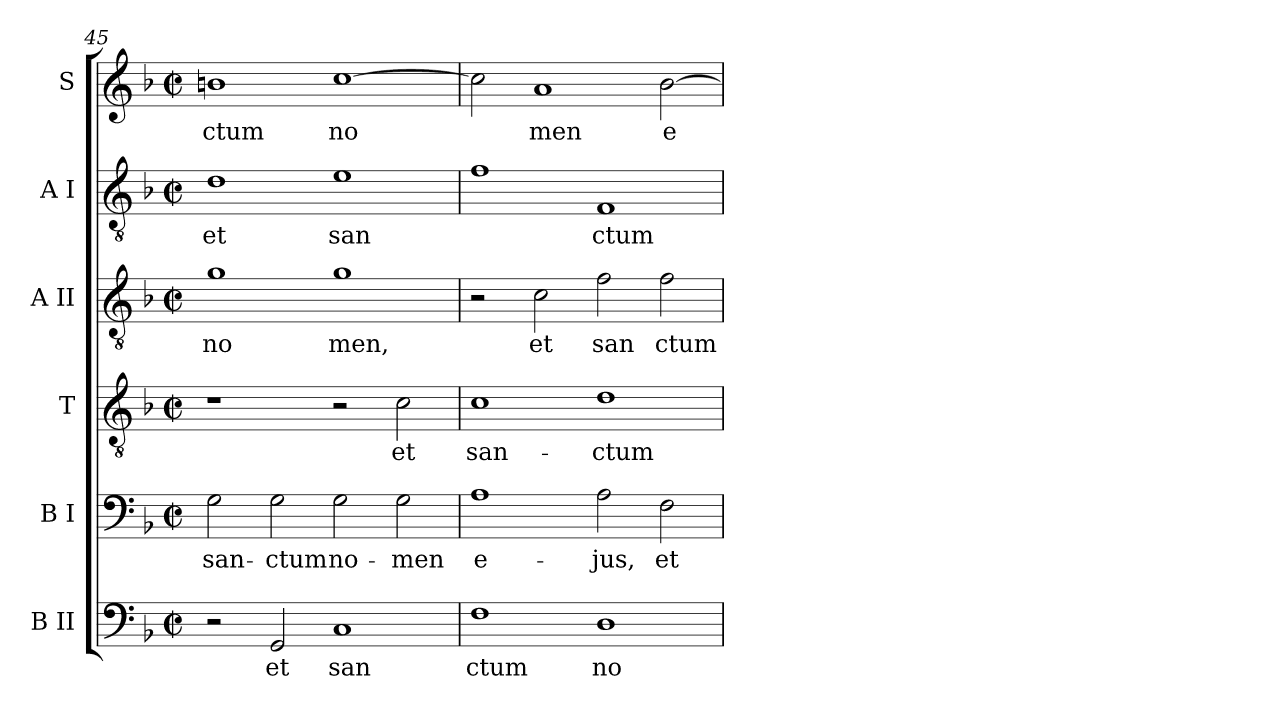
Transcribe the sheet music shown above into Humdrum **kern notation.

**kern	**text	**kern	**text	**kern	**text	**kern	**text	**kern	**text	**kern	**text
*part6	*part6	*part5	*part5	*part4	*part4	*part3	*part3	*part2	*part2	*part1	*part1
*staff6	*staff6	*staff5	*staff5	*staff4	*staff4	*staff3	*staff3	*staff2	*staff2	*staff1	*staff1
*I"B II	*	*I"B I	*	*I"T	*	*I"A II	*	*I"A I	*	*I"S	*
*I'B II	*	*I'B I	*	*I'T	*	*I'A II	*	*I'A I	*	*I'S	*
*clefF4	*	*clefF4	*	*clefGv2	*	*clefGv2	*	*clefGv2	*	*clefG2	*
*k[b-]	*	*k[b-]	*	*k[b-]	*	*k[b-]	*	*k[b-]	*	*k[b-]	*
*F:	*	*F:	*	*F:	*	*F:	*	*F:	*	*F:	*
*M2/2	*	*M2/2	*	*M2/2	*	*M2/2	*	*M2/2	*	*M2/2	*
*met(c|)	*	*met(c|)	*	*met(c|)	*	*met(c|)	*	*met(c|)	*	*met(c|)	*
=45	=45	=45	=45	=45	=45	=45	=45	=45	=45	=45	=45
!	!	!	!LO:LY:b:cj	!	!	!	!LO:LY:b:cj	!	!LO:LY:b:cj	!	!LO:LY:b:cj
2r	.	2G\	san-	1r	.	1g	no	1d	et	1bn	ctum
!	!LO:LY:b:cj	!	!LO:LY:b:cj	!	!	!	!	!	!	!	!
2GG/	et	2G\	-ctum	.	.	.	.	.	.	.	.
!	!LO:LY:b:cj	!	!LO:LY:b:cj	!	!	!	!LO:LY:b:cj	!	!LO:LY:b:cj	!	!LO:LY:b:cj
1C	san	2G\	no-	2r	.	1g	men,	1e	san-	[>1cc	no
!	!	!	!LO:LY:b:cj	!	!LO:LY:b:cj	!	!	!	!	!	!
.	.	2G\	-men	2c\	et	.	.	.	.	.	.
=46	=46	=46	=46	=46	=46	=46	=46	=46	=46	=46	=46
!	!LO:LY:b:cj	!	!LO:LY:b:cj	!	!LO:LY:b:cj	!	!	!	!LO:LY:b:cj	!	!LO:LY:b:cj
1F	ctum	1A	e-	1c	san-	2r	.	1f	--	2cc\]	.
!	!	!	!	!	!	!	!LO:LY:b:cj	!	!	!	!LO:LY:b:cj
.	.	.	.	.	.	2c\	et	.	.	1a	men
!	!LO:LY:b:cj	!	!LO:LY:b:cj	!	!LO:LY:b:cj	!	!LO:LY:b:cj	!	!LO:LY:b:cj	!	!
1D	no	2A\	-jus,	1d	-ctum	2f\	san	1F	-ctum	.	.
!	!	!	!LO:LY:b:cj	!	!	!	!LO:LY:b:cj	!	!	!	!LO:LY:b:cj
.	.	2F\	et	.	.	2f\	ctum	.	.	[>2b-\	e
=	=	=	=	=	=	=	=	=	=	=	=
*-	*-	*-	*-	*-	*-	*-	*-	*-	*-	*-	*-
